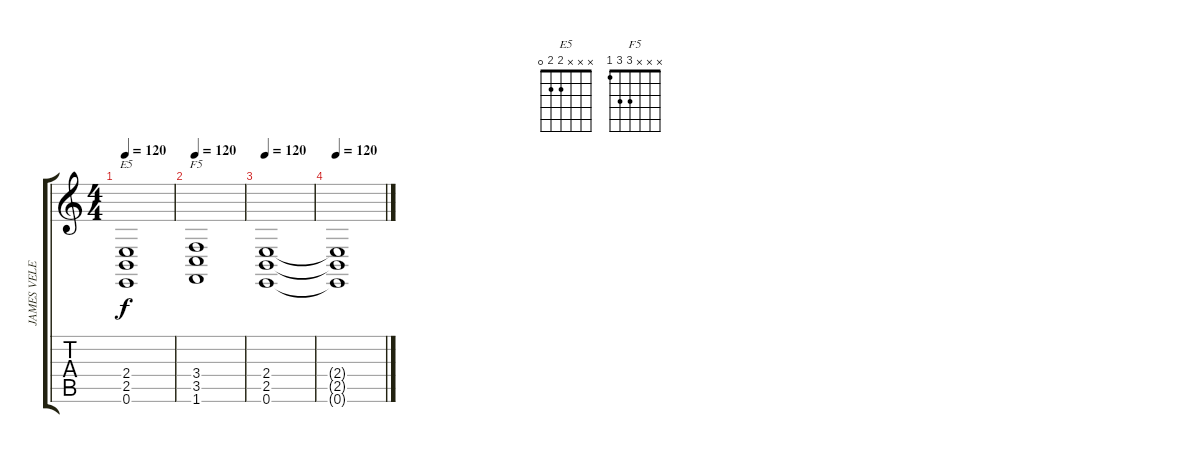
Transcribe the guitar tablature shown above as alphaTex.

\track ("JAMES VELEZ DARKJAMES TECLADOS" "JAMES VELE") {instrument fx7echoes}
\staff {score tabs}
\tuning (E4 B3 G3 D3 A2 E2) {hide}
\chord ("E5" x x x 2 2 0)
\chord ("F5" x x x 3 3 1)
\ts (4 4)
\tempo 120
\clef g2
\ks c
(2.4 2.5 0.6).1{ch "E5" dy f} |
\tempo 120
(3.4 3.5 1.6).1{ch "F5"} |
\tempo 120
(2.4 2.5 0.6).1 |
\tempo 120
(2.4{t} 2.5{t} 0.6{t}).1
